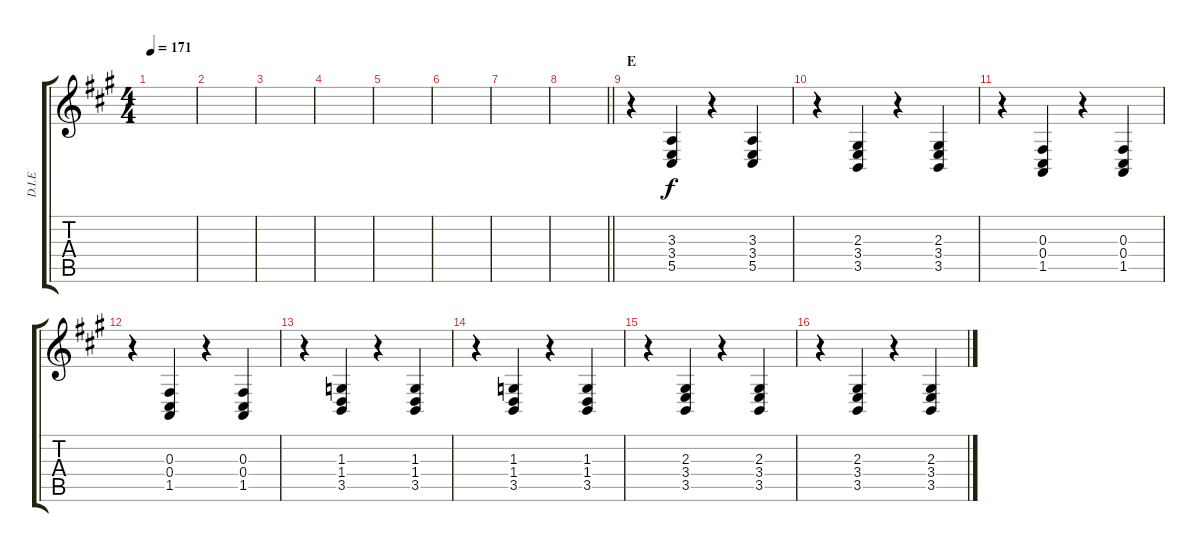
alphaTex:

\track ("D.I.E" "D.I.E") {instrument drawbarorgan}
\staff {score tabs}
\tuning (Eb4 Bb3 Gb3 Db3 Ab2 Eb2) {hide}
\ts (4 4)
\tempo 171
\clef g2
\ks a
|
|
|
|
|
|
|
\barLineRight lightlight
|
\section ("" "E")
r.4 (3.3 3.4 5.5).4 r.4 (3.3 3.4 5.5).4 |
r.4 (2.3 3.4 3.5).4 r.4 (2.3 3.4 3.5).4 |
r.4 (0.3 0.4 1.5).4 r.4 (0.3 0.4 1.5).4 |
r.4 (0.3 0.4 1.5).4 r.4 (0.3 0.4 1.5).4 |
r.4 (1.3 1.4 3.5).4 r.4 (1.3 1.4 3.5).4 |
r.4 (1.3 1.4 3.5).4 r.4 (1.3 1.4 3.5).4 |
r.4 (2.3 3.4 3.5).4 r.4 (2.3 3.4 3.5).4 |
r.4 (2.3 3.4 3.5).4 r.4 (2.3 3.4 3.5).4
